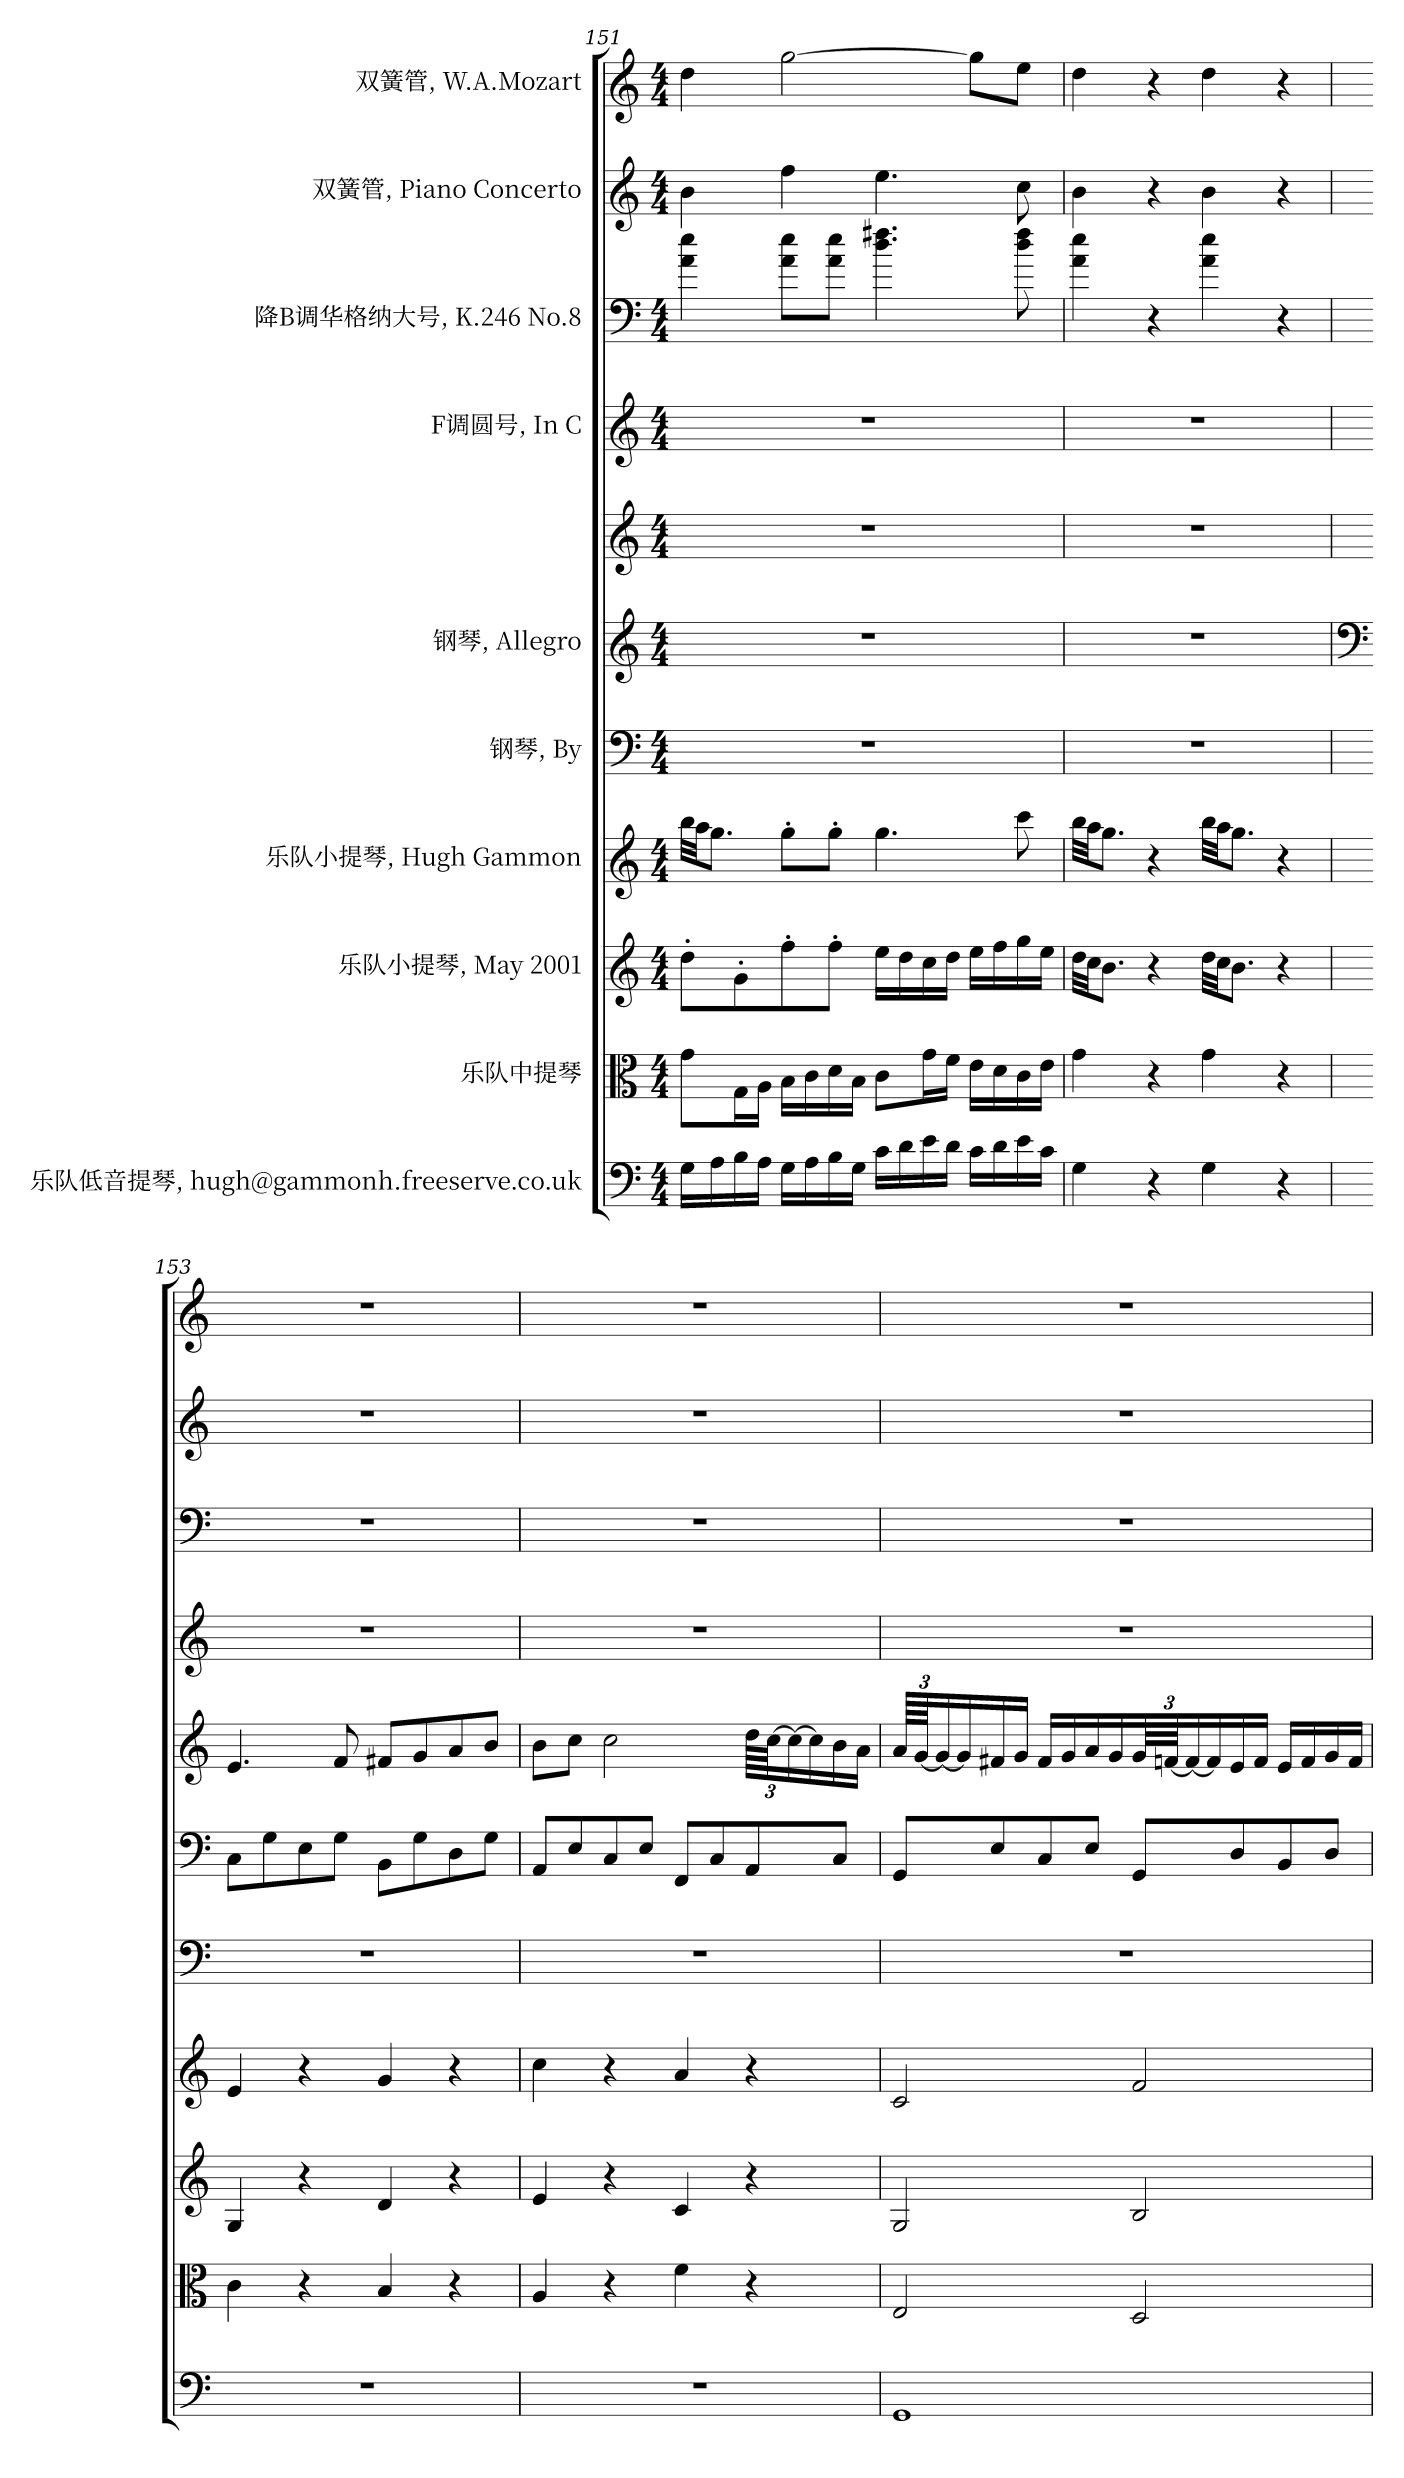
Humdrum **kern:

**kern	**kern	**kern	**kern	**kern	**kern	**kern	**kern	**kern	**kern	**kern
*part10	*part9	*part8	*part7	*part6	*part5	*part5	*part4	*part3	*part2	*part1
*staff11	*staff10	*staff9	*staff8	*staff7	*staff6	*staff5	*staff4	*staff3	*staff2	*staff1
*I"乐队低音提琴, hugh@gammonh.freeserve.co.uk	*I"乐队中提琴	*I"乐队小提琴, May 2001	*I"乐队小提琴, Hugh Gammon	*I"钢琴,       By	*I"钢琴, Allegro	*	*I"F调圆号, In C	*I"降B调华格纳大号, K.246 No.8	*I"双簧管, Piano Concerto	*I"双簧管, W.A.Mozart
!!LO:PB:g=z
*clefF4	*clefC3	*clefG2	*clefG2	*clefF4	*clefG2	*clefG2	*clefG2	*clefF4	*clefG2	*clefG2
*ITrd7c12	*	*	*	*	*	*	*ITrd4c7	*ITrd1c2	*	*
*k[]	*k[]	*k[]	*k[]	*k[]	*k[]	*k[]	*k[b-]	*k[b-e-]	*k[]	*k[]
*M4/4	*M4/4	*M4/4	*M4/4	*M4/4	*M4/4	*M4/4	*M4/4	*M4/4	*M4/4	*M4/4
=151	=151	=151	=151	=151	=151	=151	=151	=151	=151	=151
16GG\LL	8g\L	8dd'\L	32bb\LLL	1r	1r	1r	1r	4g\ 4dd\	4b\	4dd\
.	.	.	32aa\JJ	.	.	.	.	.	.	.
16AA\	.	.	8.gg\J	.	.	.	.	.	.	.
16BB\	16G\L	8g'\	.	.	.	.	.	.	.	.
16AA\JJ	16A\JJ	.	.	.	.	.	.	.	.	.
16GG\LL	16B\LL	8ff'\	8gg'\L	.	.	.	.	8g\ 8dd\L	4ff\	[2gg\
16AA\	16c\	.	.	.	.	.	.	.	.	.
16BB\	16d\	8ff'\J	8gg'\J	.	.	.	.	8g\ 8dd\J	.	.
16GG\JJ	16B\JJ	.	.	.	.	.	.	.	.	.
16C\LL	8c\L	16ee\LL	4.gg\	.	.	.	.	4.cc\ 4.een\	4.ee\	.
16D\	.	16dd\	.	.	.	.	.	.	.	.
16E\	16g\L	16cc\	.	.	.	.	.	.	.	.
16D\JJ	16f\JJ	16dd\JJ	.	.	.	.	.	.	.	.
16C\LL	16e\LL	16ee\LL	.	.	.	.	.	.	.	8gg\L]
16D\	16d\	16ff\	.	.	.	.	.	.	.	.
16E\	16c\	16gg\	8ccc\	.	.	.	.	8cc\ 8ee\	8cc\	8ee\J
16C\JJ	16e\JJ	16ee\JJ	.	.	.	.	.	.	.	.
=152	=152	=152	=152	=152	=152	=152	=152	=152	=152	=152
4GG\	4g\	32dd\LLL	32bb\LLL	1r	1r	1r	1r	4g\ 4dd\	4b\	4dd\
.	.	32cc\JJ	32aa\JJ	.	.	.	.	.	.	.
.	.	8.b\J	8.gg\J	.	.	.	.	.	.	.
4r	4r	4r	4r	.	.	.	.	4r	4r	4r
4GG\	4g\	32dd\LLL	32bb\LLL	.	.	.	.	4g\ 4dd\	4b\	4dd\
.	.	32cc\JJ	32aa\JJ	.	.	.	.	.	.	.
.	.	8.b\J	8.gg\J	.	.	.	.	.	.	.
4r	4r	4r	4r	.	.	.	.	4r	4r	4r
!!LO:PB:g=z
=153	=153	=153	=153	=153	=153	=153	=153	=153	=153	=153
*	*	*	*	*	*clefF4	*	*	*	*	*
1r	4c\	4G/	4e/	1r	8C\L	4.e/	1r	1r	1r	1r
.	.	.	.	.	8G\	.	.	.	.	.
.	4r	4r	4r	.	8E\	.	.	.	.	.
.	.	.	.	.	8G\J	8f/	.	.	.	.
.	4B/	4d/	4g/	.	8BB\L	8f#X/L	.	.	.	.
.	.	.	.	.	8G\	8g/	.	.	.	.
.	4r	4r	4r	.	8D\	8a/	.	.	.	.
.	.	.	.	.	8G\J	8b/J	.	.	.	.
=154	=154	=154	=154	=154	=154	=154	=154	=154	=154	=154
1r	4A/	4e/	4cc\	1r	8AA/L	8b\L	1r	1r	1r	1r
.	.	.	.	.	8E/	8cc\J	.	.	.	.
.	4r	4r	4r	.	8C/	2cc\	.	.	.	.
.	.	.	.	.	8E/J	.	.	.	.	.
.	4f\	4c/	4a/	.	8FF/L	.	.	.	.	.
.	.	.	.	.	8C/	.	.	.	.	.
*	*	*	*	*	*	*Xbrackettup	*	*	*	*
.	4r	4r	4r	.	8AA/	96dd\LLLL	.	.	.	.
.	.	.	.	.	.	[96cc\JJ	.	.	.	.
.	.	.	.	.	.	24cc\_	.	.	.	.
.	.	.	.	.	.	16cc\]	.	.	.	.
.	.	.	.	.	8C/J	16b\	.	.	.	.
.	.	.	.	.	.	16a\JJ	.	.	.	.
!!LO:PB:g=z
=155	=155	=155	=155	=155	=155	=155	=155	=155	=155	=155
1GGG	2E/	2G/	2c/	1r	8GG/L	96a/LLLL	1r	1r	1r	1r
.	.	.	.	.	.	[96g/JJ	.	.	.	.
.	.	.	.	.	.	24g/_	.	.	.	.
.	.	.	.	.	.	16g/]	.	.	.	.
.	.	.	.	.	8E/	16f#X/	.	.	.	.
.	.	.	.	.	.	16g/JJ	.	.	.	.
.	.	.	.	.	8C/	16f#/LL	.	.	.	.
.	.	.	.	.	.	16g/	.	.	.	.
.	.	.	.	.	8E/J	16a/	.	.	.	.
.	.	.	.	.	.	16g/	.	.	.	.
.	2D/	2B/	2f/	.	8GG/L	96g/LL	.	.	.	.
.	.	.	.	.	.	[96fn/JJ	.	.	.	.
.	.	.	.	.	.	24f/_	.	.	.	.
.	.	.	.	.	.	16f/]	.	.	.	.
.	.	.	.	.	8D/	16e/	.	.	.	.
.	.	.	.	.	.	16f/JJ	.	.	.	.
.	.	.	.	.	8BB/	16e/LL	.	.	.	.
.	.	.	.	.	.	16f/	.	.	.	.
.	.	.	.	.	8D/J	16g/	.	.	.	.
.	.	.	.	.	.	16f/JJ	.	.	.	.
=	=	=	=	=	=	=	=	=	=	=
*-	*-	*-	*-	*-	*-	*-	*-	*-	*-	*-
